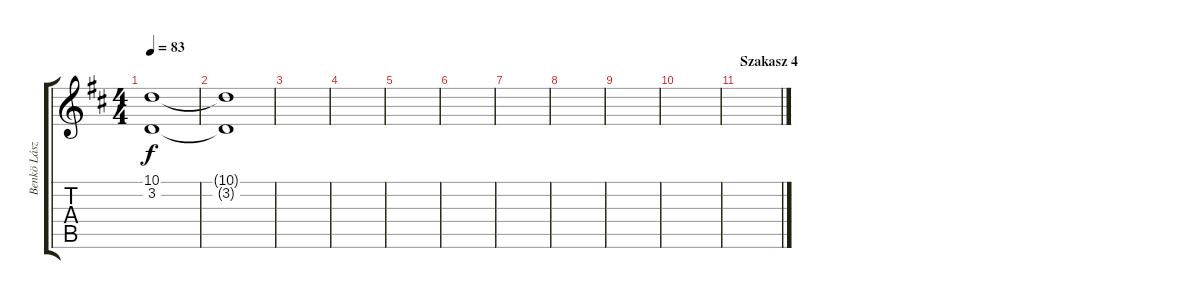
\track ("Benkö László \"Laci\" Keyboards 2" "Benkö Lász") {instrument stringensemble2}
\staff {score tabs}
\tuning (E4 B3 G3 D3 A2 E2) {hide}
\ts (4 4)
\tempo 83
\clef g2
\ks d
(10.1 3.2).1{dy f} |
(10.1{t} 3.2{t}).1 |
|
|
|
|
|
|
|
|
\section ("" "Szakasz 4")
